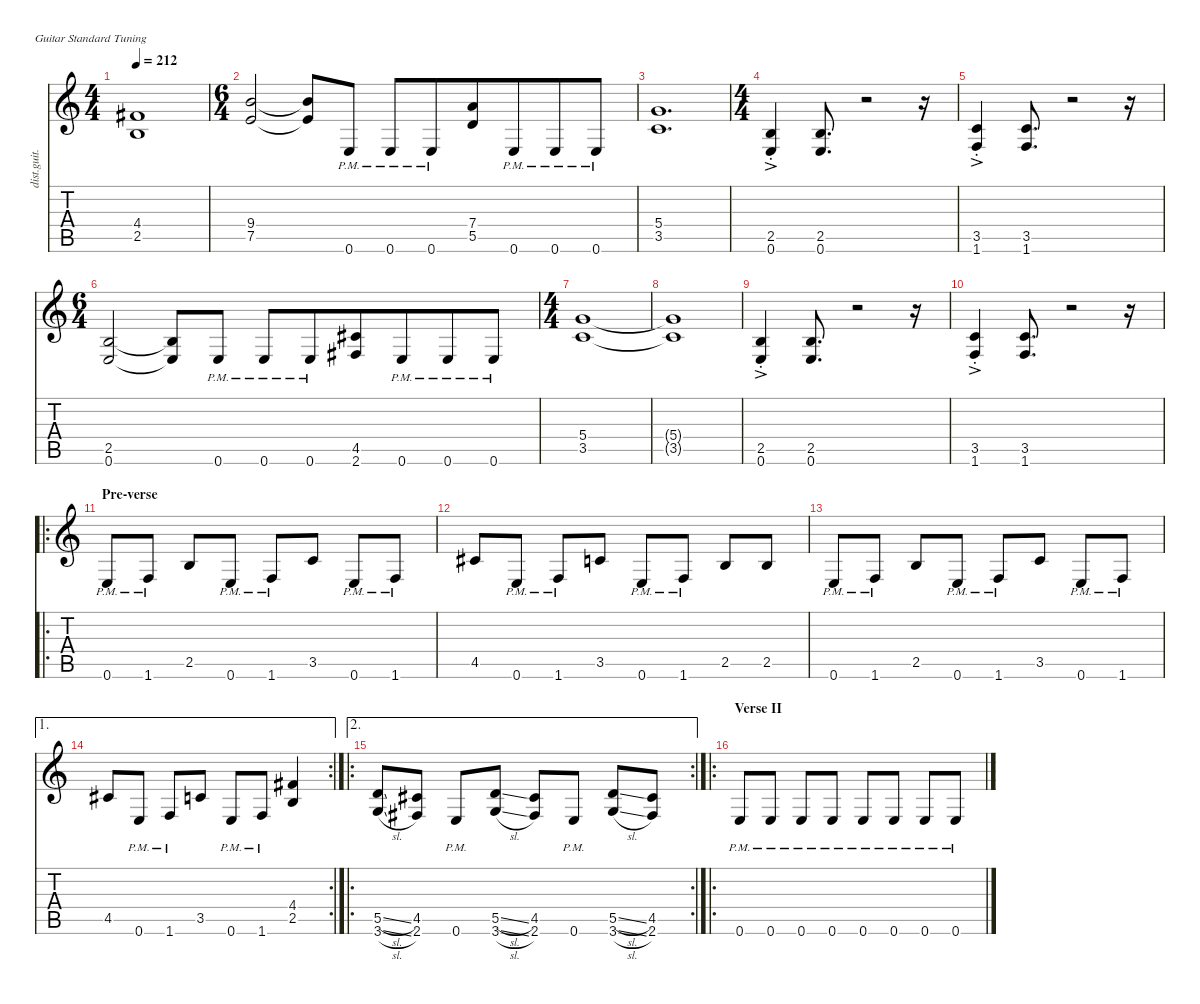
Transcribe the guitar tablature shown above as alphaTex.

\defaultSystemsLayout 4
\hideDynamics
\bracketExtendMode nobrackets
\track ("Rhythm Guitar (James)" "dist.guit.") {instrument distortionguitar}
\staff {score tabs}
\tuning (E4 B3 G3 D3 A2 E2)
\ts (4 4)
\beaming (8 2 2 2 2)
\tempo 212
\clef g2
\ks c
(4.4{acc #} 2.5).1{dy f beam Up} |
\ts (6 4)
\beaming (8 2 2 2 6)
(9.4 7.5).2{beam Up} (9.4{t} 7.5{t}).8{beam Up} 0.6{pm}.8{beam Up} 0.6{pm}.8{beam Up} 0.6{pm}.8{beam Up} (7.4 5.5).8{beam Up} 0.6{pm}.8{beam Up} 0.6{pm}.8{beam Up} 0.6{pm}.8{beam Up} |
(5.4 3.5).1{d beam Up} |
\ts (4 4)
\beaming (8 2 2 2 2)
(2.5{ac st} 0.6{ac st}).4{dy mp beam Up} (2.5 0.6).8{d dy mf beam Up} r.2{beam Down} r.16{beam Down} |
(3.5{ac st} 1.6{ac st}).4{dy mp beam Up} (3.5 1.6).8{d dy mf beam Up} r.2{beam Down} r.16{beam Down} |
\ts (6 4)
\beaming (8 2 2 2 6)
(2.5 0.6).2{dy f beam Up} (2.5{t} 0.6{t}).8{beam Up} 0.6{pm}.8{beam Up} 0.6{pm}.8{beam Up} 0.6{pm}.8{beam Up} (4.5{acc #} 2.6{acc #}).8{beam Up} 0.6{pm}.8{beam Up} 0.6{pm}.8{beam Up} 0.6{pm}.8{beam Up} |
\ts (4 4)
\beaming (8 2 2 2 2)
(5.4 3.5).1{beam Up} |
(5.4{t} 3.5{t}).1{beam Up} |
(2.5{ac st} 0.6{ac st}).4{dy mp beam Up} (2.5 0.6).8{d dy mf beam Up} r.2{beam Down} r.16{beam Down} |
(3.5{ac st} 1.6{ac st}).4{dy mp beam Up} (3.5 1.6).8{d dy mf beam Up} r.2{beam Down} r.16{beam Down} |
\ro
\section ("" "Pre-verse")
0.6{pm}.8{beam Up} 1.6{pm}.8{beam Up} 2.5.8{beam Up} 0.6{pm}.8{beam Up} 1.6{pm}.8{beam Up} 3.5.8{beam Up} 0.6{pm}.8{beam Up} 1.6{pm}.8{beam Up} |
4.5{acc #}.8{beam Up} 0.6{pm}.8{beam Up} 1.6{pm}.8{beam Up} 3.5.8{beam Up} 0.6{pm}.8{beam Up} 1.6{pm}.8{beam Up} 2.5.8{beam Up} 2.5.8{beam Up} |
0.6{pm}.8{beam Up} 1.6{pm}.8{beam Up} 2.5.8{beam Up} 0.6{pm}.8{beam Up} 1.6{pm}.8{beam Up} 3.5.8{beam Up} 0.6{pm}.8{beam Up} 1.6{pm}.8{beam Up} |
\ae 1
\rc 2
4.5{acc #}.8{beam Up} 0.6{pm}.8{beam Up} 1.6{pm}.8{beam Up} 3.5.8{beam Up} 0.6{pm}.8{beam Up} 1.6{pm}.8{beam Up} (4.4{acc #} 2.5).4{beam Up} |
\ae 2
\ro
\rc 2
(5.5{sl} 3.6{sl}).8{beam Up} (4.5{acc #} 2.6{acc #}).8{beam Up} 0.6{pm}.8{beam Up} (5.5{sl} 3.6{sl}).8{beam Up} (4.5{acc #} 2.6{acc #}).8{beam Up} 0.6{pm}.8{beam Up} (5.5{sl} 3.6{sl}).8{beam Up} (4.5{acc #} 2.6{acc #}).8{beam Up} |
\ro
\section ("" "Verse II")
0.6{pm}.8{beam Up} 0.6{pm}.8{beam Up} 0.6{pm}.8{beam Up} 0.6{pm}.8{beam Up} 0.6{pm}.8{beam Up} 0.6{pm}.8{beam Up} 0.6{pm}.8{beam Up} 0.6{pm}.8{beam Up}
